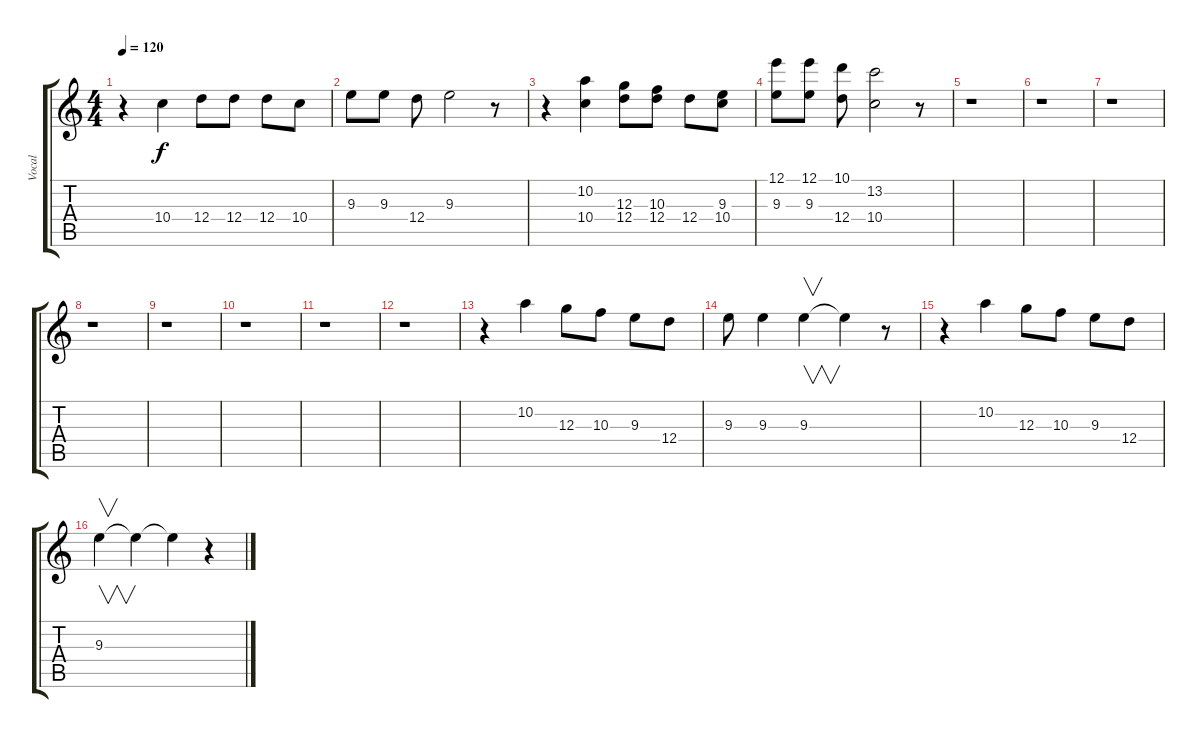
\track ("Vocal" "Vocal") {instrument electricguitarjazz}
\staff {score tabs}
\tuning (E4 B3 G3 D3 A2 E2) {hide}
\ts (4 4)
\tempo 120
\clef g2
\ks c
r.4{dy f} 10.4.4 12.4.8 12.4.8 12.4.8 10.4.8 |
9.3.8 9.3.8 12.4.8 9.3.2 r.8 |
r.4 (10.2 10.4).4 (12.3 12.4).8 (10.3 12.4).8 12.4.8 (9.3 10.4).8 |
(12.1 9.3).8 (12.1 9.3).8 (10.1 12.4).8 (13.2 10.4).2 r.8 |
r.1 |
r.1 |
r.1 |
r.1 |
r.1 |
r.1 |
r.1 |
r.1 |
r.4 10.2.4 12.3.8 10.3.8 9.3.8 12.4.8 |
9.3.8 9.3.4 9.3.4{v} 9.3{t}.4 r.8 |
r.4 10.2.4 12.3.8 10.3.8 9.3.8 12.4.8 |
9.3.4{v} 9.3{t}.4 9.3{t}.4 r.4
